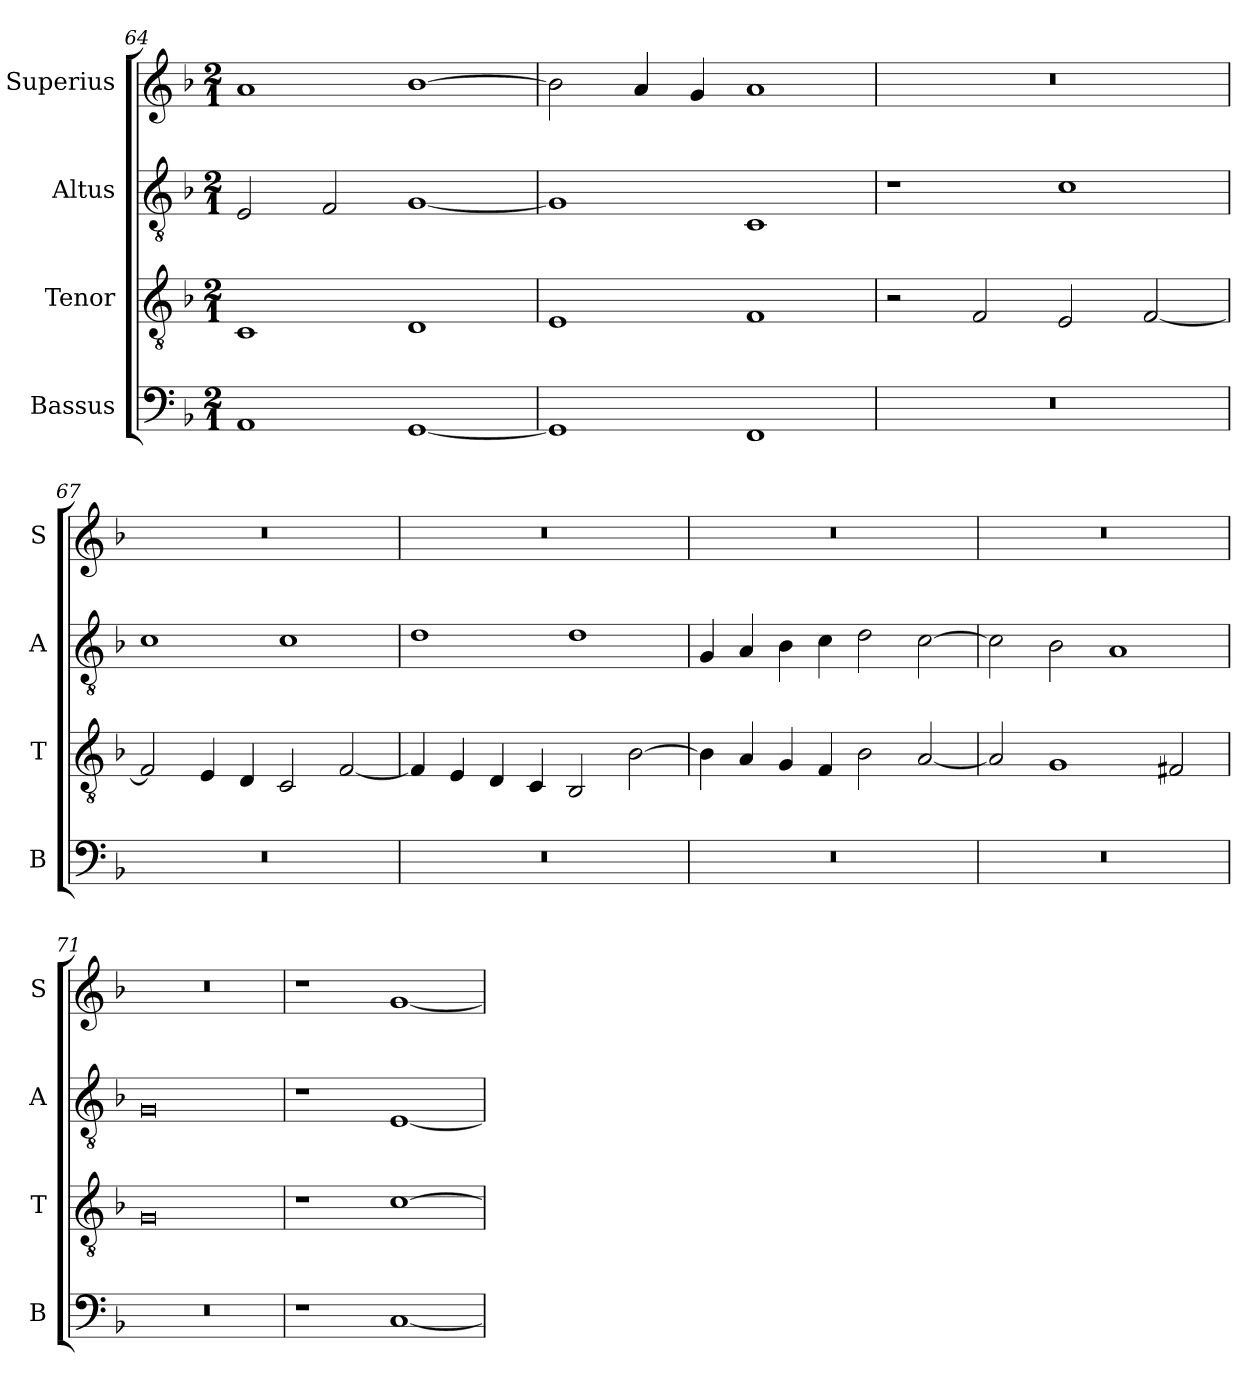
**kern	**kern	**kern	**kern
*part4	*part3	*part2	*part1
*staff4	*staff3	*staff2	*staff1
*I"Bassus	*I"Tenor	*I"Altus	*I"Superius
*I'B	*I'T	*I'A	*I'S
*clefF4	*clefGv2	*clefGv2	*clefG2
*k[b-]	*k[b-]	*k[b-]	*k[b-]
*M2/1	*M2/1	*M2/1	*M2/1
=64	=64	=64	=64
1AA	1C	2E/	1a
.	.	2F/	.
[1GG	1D	[1G	[1b-
=65	=65	=65	=65
1GG]	1E	1G]	2b-\]
.	.	.	4a/
.	.	.	4g/
1FF	1F	1C	1a
=66	=66	=66	=66
0r	2r	1r	0r
.	2F/	.	.
.	2E/	1c	.
.	[2F/	.	.
=67	=67	=67	=67
0r	2F/]	1c	0r
.	4E/	.	.
.	4D/	.	.
.	2C/	1c	.
.	[2F/	.	.
=68	=68	=68	=68
0r	4F/]	1d	0r
.	4E/	.	.
.	4D/	.	.
.	4C/	.	.
.	2BB-/	1d	.
.	[2B-\	.	.
=69	=69	=69	=69
0r	4B-\]	4G/	0r
.	4A/	4A/	.
.	4G/	4B-\	.
.	4F/	4c\	.
.	2B-\	2d\	.
.	[2A/	[2c\	.
=70	=70	=70	=70
0r	2A/]	2c\]	0r
.	1G	2B-\	.
.	.	1A	.
.	2F#X/	.	.
=71	=71	=71	=71
0r	0G	0G	0r
=72	=72	=72	=72
1r	1r	1r	1r
[1C	[1c	[1E	[1g
=	=	=	=
*-	*-	*-	*-
